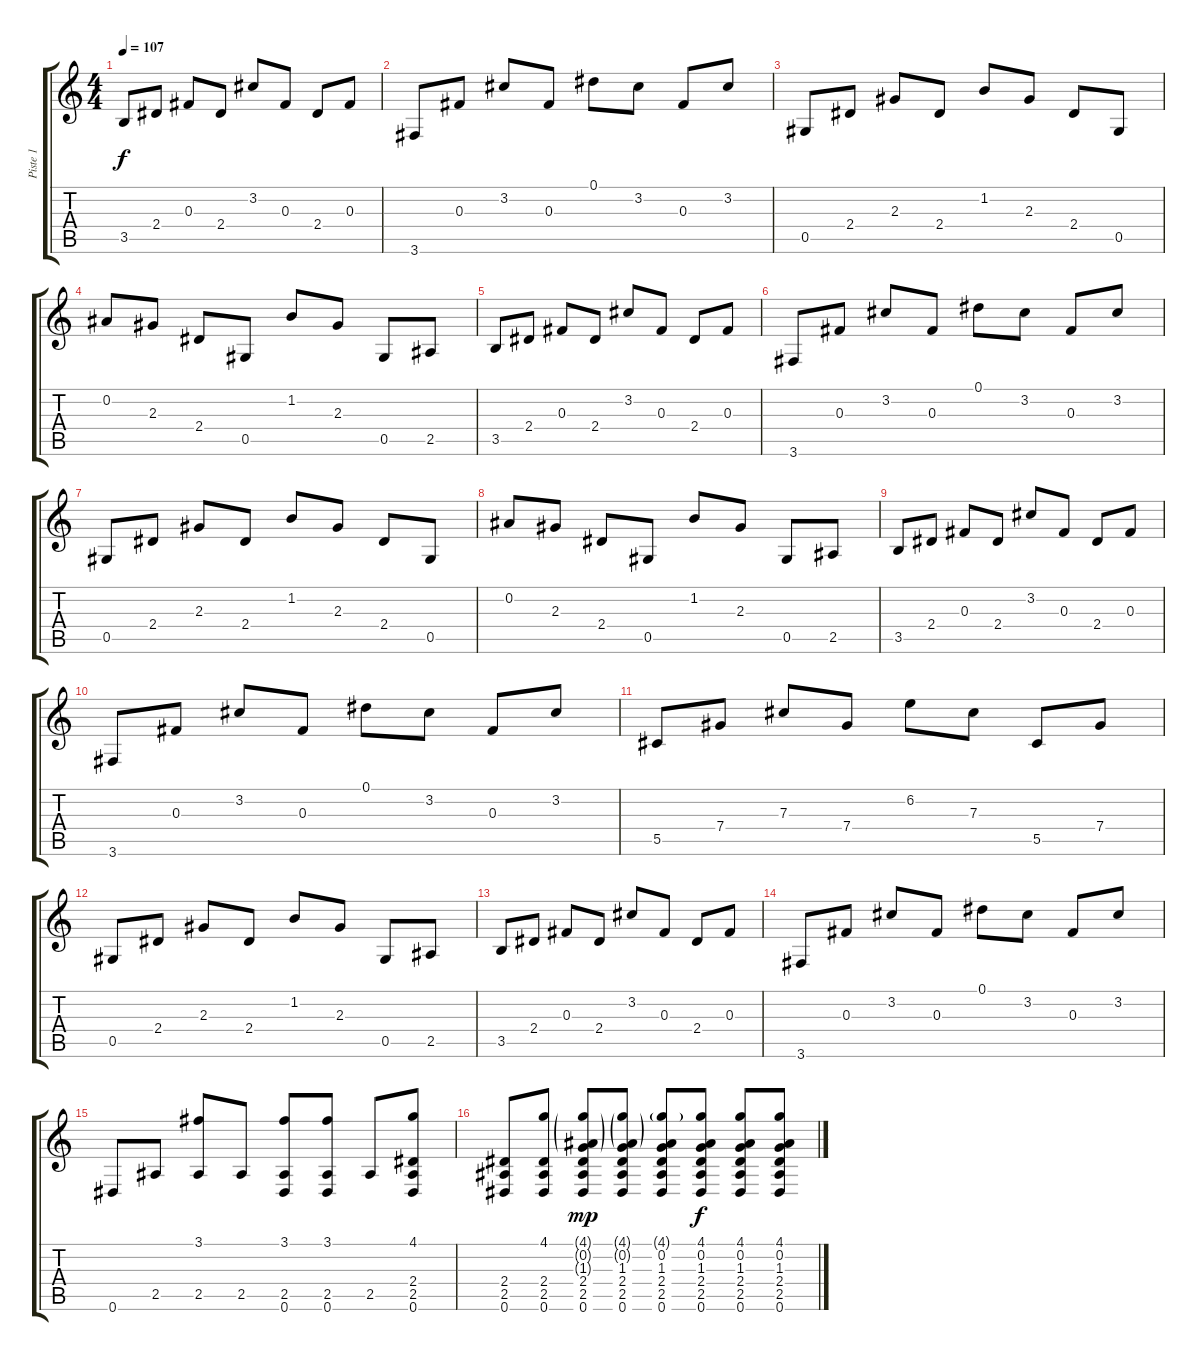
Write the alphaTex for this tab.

\track ("Piste 1" "Piste 1") {instrument acousticguitarnylon}
\staff {score tabs}
\tuning (Eb4 Bb3 Gb3 Db3 Ab2 Eb2) {hide}
\ts (4 4)
\tempo 107
\clef g2
\ks c
3.5.8{dy f} 2.4.8 0.3.8 2.4.8 3.2.8 0.3.8 2.4.8 0.3.8 |
3.6.8 0.3.8 3.2.8 0.3.8 0.1.8 3.2.8 0.3.8 3.2.8 |
0.5.8 2.4.8 2.3.8 2.4.8 1.2.8 2.3.8 2.4.8 0.5.8 |
0.2.8 2.3.8 2.4.8 0.5.8 1.2.8 2.3.8 0.5.8 2.5.8 |
3.5.8 2.4.8 0.3.8 2.4.8 3.2.8 0.3.8 2.4.8 0.3.8 |
3.6.8 0.3.8 3.2.8 0.3.8 0.1.8 3.2.8 0.3.8 3.2.8 |
0.5.8 2.4.8 2.3.8 2.4.8 1.2.8 2.3.8 2.4.8 0.5.8 |
0.2.8 2.3.8 2.4.8 0.5.8 1.2.8 2.3.8 0.5.8 2.5.8 |
3.5.8 2.4.8 0.3.8 2.4.8 3.2.8 0.3.8 2.4.8 0.3.8 |
3.6.8 0.3.8 3.2.8 0.3.8 0.1.8 3.2.8 0.3.8 3.2.8 |
5.5.8 7.4.8 7.3.8 7.4.8 6.2.8 7.3.8 5.5.8 7.4.8 |
0.5.8 2.4.8 2.3.8 2.4.8 1.2.8 2.3.8 0.5.8 2.5.8 |
3.5.8 2.4.8 0.3.8 2.4.8 3.2.8 0.3.8 2.4.8 0.3.8 |
3.6.8 0.3.8 3.2.8 0.3.8 0.1.8 3.2.8 0.3.8 3.2.8 |
0.6.8 2.5.8 (3.1 2.5).8 2.5.8 (3.1 2.5 0.6).8 (3.1 2.5 0.6).8 2.5.8 (4.1 2.4 2.5 0.6).8 |
(2.4 2.5 0.6).8 (4.1 2.4 2.5 0.6).8 (4.1{g} 0.2{g} 1.3{g} 2.4 2.5 0.6).8{dy mp} (4.1{g} 0.2{g} 1.3 2.4 2.5 0.6).8 (4.1{g} 0.2 1.3 2.4 2.5 0.6).8 (4.1 0.2 1.3 2.4 2.5 0.6).8{dy f} (4.1 0.2 1.3 2.4 2.5 0.6).8 (4.1 0.2 1.3 2.4 2.5 0.6).8
